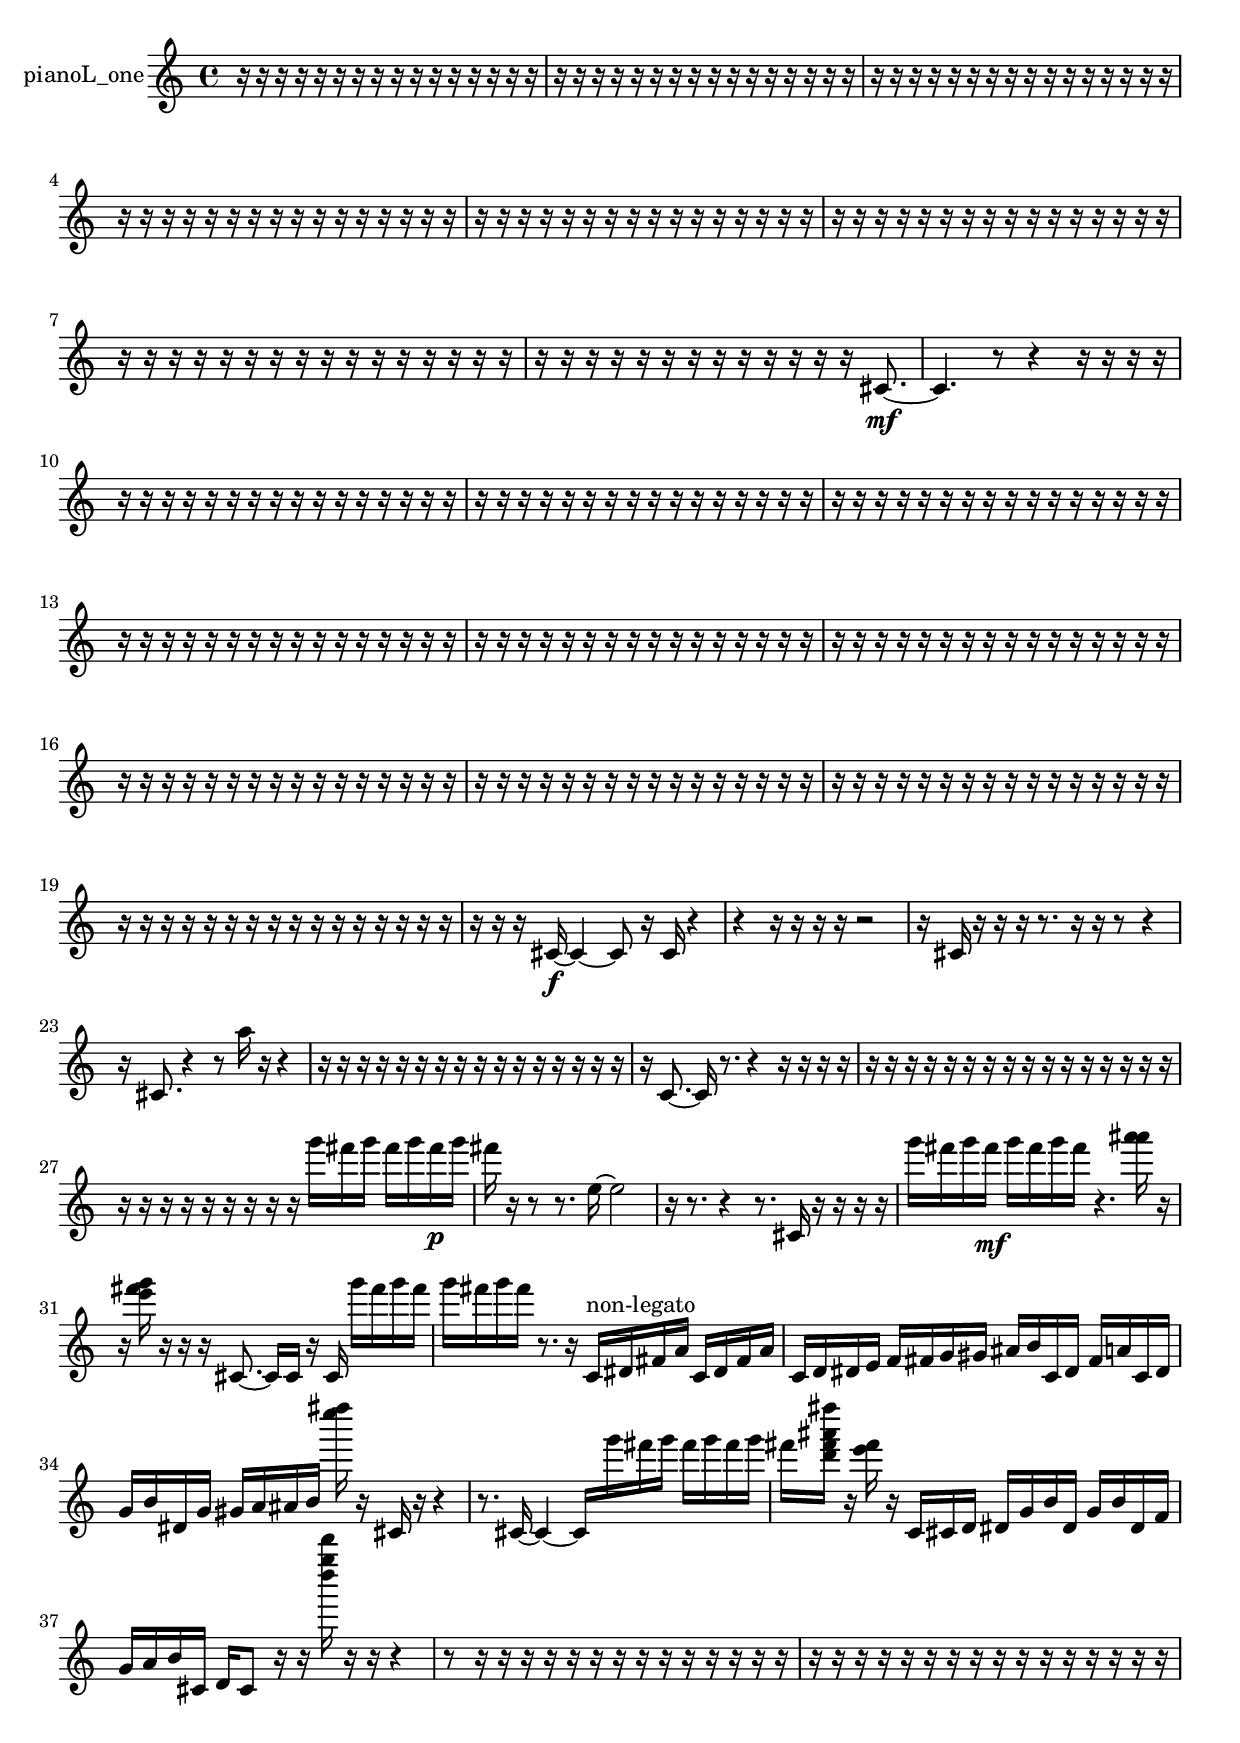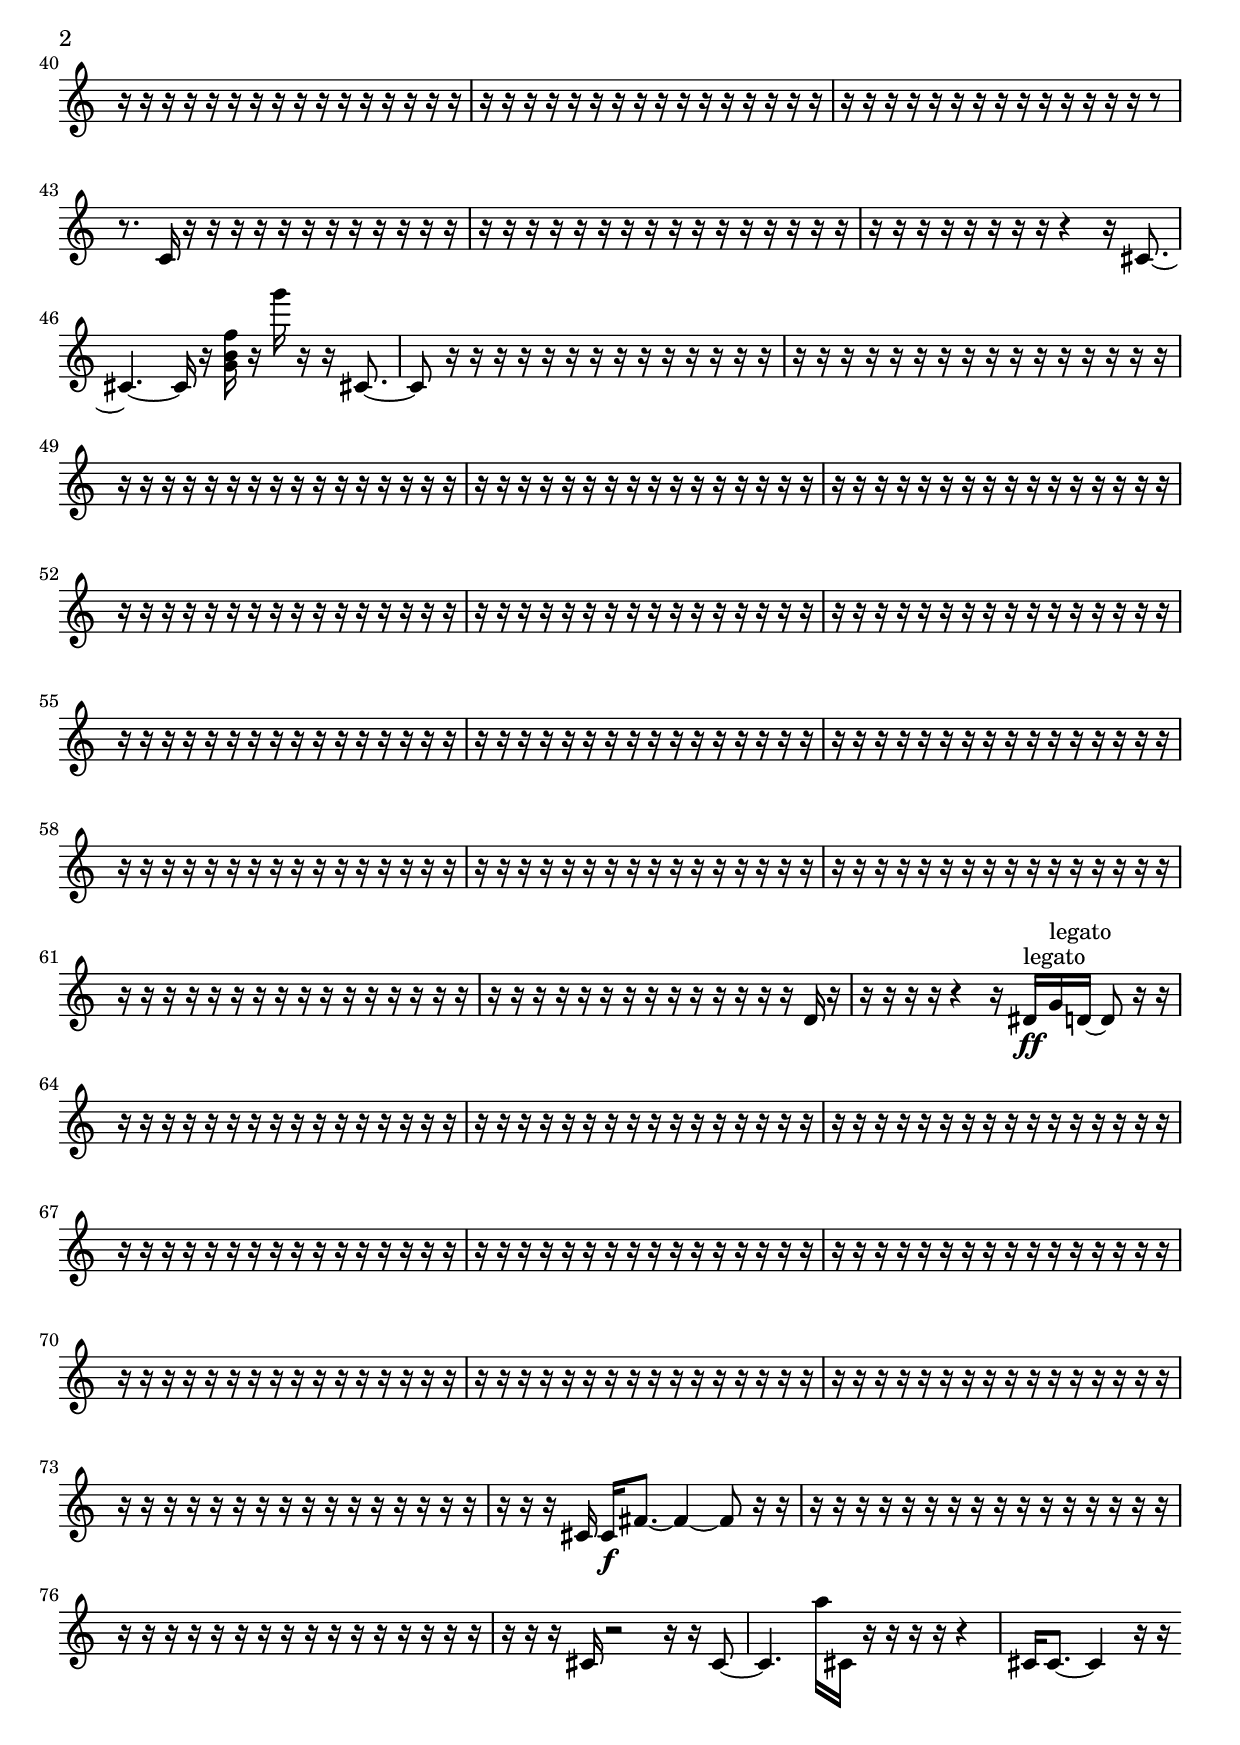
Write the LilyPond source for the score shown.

% [notes] external for Pure Data
% development-version July 14, 2014 
% by Jaime E. Oliver La Rosa
% la.rosa@nyu.edu
% @ the Waverly Labs in NYU MUSIC FAS
% Open this file with Lilypond
% more information is available at lilypond.org
% Released under the GNU General Public License.

% HEADERS

glissandoSkipOn = {
  \override NoteColumn.glissando-skip = ##t
  \hide NoteHead
  \hide Accidental
  \hide Tie
  \override NoteHead.no-ledgers = ##t
}

glissandoSkipOff = {
  \revert NoteColumn.glissando-skip
  \undo \hide NoteHead
  \undo \hide Tie
  \undo \hide Accidental
  \revert NoteHead.no-ledgers
}
pianoL_one_part = {

  \time 4/4

  \clef treble 
  % ________________________________________bar 1 :
  r16  r16  r16  r16 
  r16  r16  r16  r16 
  r16  r16  r16  r16 
  r16  r16  r16  r16  |
  % ________________________________________bar 2 :
  r16  r16  r16  r16 
  r16  r16  r16  r16 
  r16  r16  r16  r16 
  r16  r16  r16  r16  |
  % ________________________________________bar 3 :
  r16  r16  r16  r16 
  r16  r16  r16  r16 
  r16  r16  r16  r16 
  r16  r16  r16  r16  |
  % ________________________________________bar 4 :
  r16  r16  r16  r16 
  r16  r16  r16  r16 
  r16  r16  r16  r16 
  r16  r16  r16  r16  |
  % ________________________________________bar 5 :
  r16  r16  r16  r16 
  r16  r16  r16  r16 
  r16  r16  r16  r16 
  r16  r16  r16  r16  |
  % ________________________________________bar 6 :
  r16  r16  r16  r16 
  r16  r16  r16  r16 
  r16  r16  r16  r16 
  r16  r16  r16  r16  |
  % ________________________________________bar 7 :
  r16  r16  r16  r16 
  r16  r16  r16  r16 
  r16  r16  r16  r16 
  r16  r16  r16  r16  |
  % ________________________________________bar 8 :
  r16  r16  r16  r16 
  r16  r16  r16  r16 
  r16  r16  r16  r16 
  r16  cis'8.~\mf  |
  % ________________________________________bar 9 :
  cis'4. 
  r8 
  r4 
  r16  r16  r16  r16  |
  % ________________________________________bar 10 :
  r16  r16  r16  r16 
  r16  r16  r16  r16 
  r16  r16  r16  r16 
  r16  r16  r16  r16  |
  % ________________________________________bar 11 :
  r16  r16  r16  r16 
  r16  r16  r16  r16 
  r16  r16  r16  r16 
  r16  r16  r16  r16  |
  % ________________________________________bar 12 :
  r16  r16  r16  r16 
  r16  r16  r16  r16 
  r16  r16  r16  r16 
  r16  r16  r16  r16  |
  % ________________________________________bar 13 :
  r16  r16  r16  r16 
  r16  r16  r16  r16 
  r16  r16  r16  r16 
  r16  r16  r16  r16  |
  % ________________________________________bar 14 :
  r16  r16  r16  r16 
  r16  r16  r16  r16 
  r16  r16  r16  r16 
  r16  r16  r16  r16  |
  % ________________________________________bar 15 :
  r16  r16  r16  r16 
  r16  r16  r16  r16 
  r16  r16  r16  r16 
  r16  r16  r16  r16  |
  % ________________________________________bar 16 :
  r16  r16  r16  r16 
  r16  r16  r16  r16 
  r16  r16  r16  r16 
  r16  r16  r16  r16  |
  % ________________________________________bar 17 :
  r16  r16  r16  r16 
  r16  r16  r16  r16 
  r16  r16  r16  r16 
  r16  r16  r16  r16  |
  % ________________________________________bar 18 :
  r16  r16  r16  r16 
  r16  r16  r16  r16 
  r16  r16  r16  r16 
  r16  r16  r16  r16  |
  % ________________________________________bar 19 :
  r16  r16  r16  r16 
  r16  r16  r16  r16 
  r16  r16  r16  r16 
  r16  r16  r16  r16  |
  % ________________________________________bar 20 :
  r16  r16  r16  cis'16~\f 
  cis'4~ 
  cis'8  r16  cis'16 
  r4  |
  % ________________________________________bar 21 :
  r4 
  r16  r16  r16  r16 
  r2  |
  % ________________________________________bar 22 :
  r16  cis'16  r16  r16 
  r16  r8. 
  r16  r16  r8 
  r4  |
  % ________________________________________bar 23 :
  r16  cis'8. 
  r4 
  r8  a''16  r16 
  r4  |
  % ________________________________________bar 24 :
  r16  r16  r16  r16 
  r16  r16  r16  r16 
  r16  r16  r16  r16 
  r16  r16  r16  r16  |
  % ________________________________________bar 25 :
  r16  c'8.~ 
  c'16  r8. 
  r4 
  r16  r16  r16  r16  |
  % ________________________________________bar 26 :
  r16  r16  r16  r16 
  r16  r16  r16  r16 
  r16  r16  r16  r16 
  r16  r16  r16  r16  |
  % ________________________________________bar 27 :
  r16  r16  r16  r16 
  r16  r16  r16  r16 
  r16  g'''16  fis'''16  g'''16 
  fis'''16  g'''16  fis'''16\p  g'''16  |
  % ________________________________________bar 28 :
  fis'''16  r16  r8 
  r8.  e''16~ 
  e''2~  |
  % ________________________________________bar 29 :
  r16  r8. 
  r4 
  r8.  cis'16 
  r16  r16  r16  r16  |
  % ________________________________________bar 30 :
  g'''16  fis'''16  g'''16  fis'''16\mf 
  g'''16  fis'''16  g'''16  fis'''16 
  r4. 
  <a''' ais''' >16  r16  |
  % ________________________________________bar 31 :
  r16  <e''' fis''' g''' >16  r16  r16 
  r16  cis'8.~ 
  cis'16  cis'16  r16  cis'16 
  g'''16  fis'''16  g'''16  fis'''16  |
  % ________________________________________bar 32 :
  g'''16  fis'''16  g'''16  fis'''16 
  r8.  r16 
  c'16^\markup {non-legato }  dis'16  fis'16  a'16 
  c'16  dis'16  fis'16  a'16  |
  % ________________________________________bar 33 :
  c'16  d'16  dis'16  e'16 
  f'16  fis'16  g'16  gis'16 
  ais'16  b'16  c'16  dis'16 
  fis'16  a'16  c'16  dis'16  |
  % ________________________________________bar 34 :
  g'16  b'16  dis'16  g'16 
  gis'16  a'16  ais'16  b'16 
  <e'''' fis'''' >16  r16  cis'16  r16 
  r4  |
  % ________________________________________bar 35 :
  r8.  cis'16~ 
  cis'4~ 
  cis'16  g'''16  fis'''16  g'''16 
  fis'''16  g'''16  fis'''16  g'''16  |
  % ________________________________________bar 36 :
  fis'''16  <d''' fis''' ais''' fis'''' >16  r16  <e''' fis''' >16 
  r16  c'16  cis'16  d'16 
  dis'16  g'16  b'16  dis'16 
  g'16  b'16  dis'16  f'16  |
  % ________________________________________bar 37 :
  g'16  a'16  b'16  cis'16 
  d'16  cis'8  r16 
  r16  <d'''' g'''' d''''' >16  r16  r16 
  r4  |
  % ________________________________________bar 38 :
  r8  r16  r16 
  r16  r16  r16  r16 
  r16  r16  r16  r16 
  r16  r16  r16  r16  |
  % ________________________________________bar 39 :
  r16  r16  r16  r16 
  r16  r16  r16  r16 
  r16  r16  r16  r16 
  r16  r16  r16  r16  |
  % ________________________________________bar 40 :
  r16  r16  r16  r16 
  r16  r16  r16  r16 
  r16  r16  r16  r16 
  r16  r16  r16  r16  |
  % ________________________________________bar 41 :
  r16  r16  r16  r16 
  r16  r16  r16  r16 
  r16  r16  r16  r16 
  r16  r16  r16  r16  |
  % ________________________________________bar 42 :
  r16  r16  r16  r16 
  r16  r16  r16  r16 
  r16  r16  r16  r16 
  r16  r16  r8  |
  % ________________________________________bar 43 :
  r8.  c'16 
  r16  r16  r16  r16 
  r16  r16  r16  r16 
  r16  r16  r16  r16  |
  % ________________________________________bar 44 :
  r16  r16  r16  r16 
  r16  r16  r16  r16 
  r16  r16  r16  r16 
  r16  r16  r16  r16  |
  % ________________________________________bar 45 :
  r16  r16  r16  r16 
  r16  r16  r16  r16 
  r4 
  r16  cis'8.~  |
  % ________________________________________bar 46 :
  cis'4.~ 
  cis'16  r16 
  <g' b' f'' >16  r16  g'''16  r16 
  r16  cis'8.~  |
  % ________________________________________bar 47 :
  cis'8  r16  r16 
  r16  r16  r16  r16 
  r16  r16  r16  r16 
  r16  r16  r16  r16  |
  % ________________________________________bar 48 :
  r16  r16  r16  r16 
  r16  r16  r16  r16 
  r16  r16  r16  r16 
  r16  r16  r16  r16  |
  % ________________________________________bar 49 :
  r16  r16  r16  r16 
  r16  r16  r16  r16 
  r16  r16  r16  r16 
  r16  r16  r16  r16  |
  % ________________________________________bar 50 :
  r16  r16  r16  r16 
  r16  r16  r16  r16 
  r16  r16  r16  r16 
  r16  r16  r16  r16  |
  % ________________________________________bar 51 :
  r16  r16  r16  r16 
  r16  r16  r16  r16 
  r16  r16  r16  r16 
  r16  r16  r16  r16  |
  % ________________________________________bar 52 :
  r16  r16  r16  r16 
  r16  r16  r16  r16 
  r16  r16  r16  r16 
  r16  r16  r16  r16  |
  % ________________________________________bar 53 :
  r16  r16  r16  r16 
  r16  r16  r16  r16 
  r16  r16  r16  r16 
  r16  r16  r16  r16  |
  % ________________________________________bar 54 :
  r16  r16  r16  r16 
  r16  r16  r16  r16 
  r16  r16  r16  r16 
  r16  r16  r16  r16  |
  % ________________________________________bar 55 :
  r16  r16  r16  r16 
  r16  r16  r16  r16 
  r16  r16  r16  r16 
  r16  r16  r16  r16  |
  % ________________________________________bar 56 :
  r16  r16  r16  r16 
  r16  r16  r16  r16 
  r16  r16  r16  r16 
  r16  r16  r16  r16  |
  % ________________________________________bar 57 :
  r16  r16  r16  r16 
  r16  r16  r16  r16 
  r16  r16  r16  r16 
  r16  r16  r16  r16  |
  % ________________________________________bar 58 :
  r16  r16  r16  r16 
  r16  r16  r16  r16 
  r16  r16  r16  r16 
  r16  r16  r16  r16  |
  % ________________________________________bar 59 :
  r16  r16  r16  r16 
  r16  r16  r16  r16 
  r16  r16  r16  r16 
  r16  r16  r16  r16  |
  % ________________________________________bar 60 :
  r16  r16  r16  r16 
  r16  r16  r16  r16 
  r16  r16  r16  r16 
  r16  r16  r16  r16  |
  % ________________________________________bar 61 :
  r16  r16  r16  r16 
  r16  r16  r16  r16 
  r16  r16  r16  r16 
  r16  r16  r16  r16  |
  % ________________________________________bar 62 :
  r16  r16  r16  r16 
  r16  r16  r16  r16 
  r16  r16  r16  r16 
  r16  r16  d'16  r16  |
  % ________________________________________bar 63 :
  r16  r16  r16  r16 
  r4 
  r16  dis'16\ff^\markup {legato }  g'16^\markup {legato }  d'16~ 
  d'8  r16  r16  |
  % ________________________________________bar 64 :
  r16  r16  r16  r16 
  r16  r16  r16  r16 
  r16  r16  r16  r16 
  r16  r16  r16  r16  |
  % ________________________________________bar 65 :
  r16  r16  r16  r16 
  r16  r16  r16  r16 
  r16  r16  r16  r16 
  r16  r16  r16  r16  |
  % ________________________________________bar 66 :
  r16  r16  r16  r16 
  r16  r16  r16  r16 
  r16  r16  r16  r16 
  r16  r16  r16  r16  |
  % ________________________________________bar 67 :
  r16  r16  r16  r16 
  r16  r16  r16  r16 
  r16  r16  r16  r16 
  r16  r16  r16  r16  |
  % ________________________________________bar 68 :
  r16  r16  r16  r16 
  r16  r16  r16  r16 
  r16  r16  r16  r16 
  r16  r16  r16  r16  |
  % ________________________________________bar 69 :
  r16  r16  r16  r16 
  r16  r16  r16  r16 
  r16  r16  r16  r16 
  r16  r16  r16  r16  |
  % ________________________________________bar 70 :
  r16  r16  r16  r16 
  r16  r16  r16  r16 
  r16  r16  r16  r16 
  r16  r16  r16  r16  |
  % ________________________________________bar 71 :
  r16  r16  r16  r16 
  r16  r16  r16  r16 
  r16  r16  r16  r16 
  r16  r16  r16  r16  |
  % ________________________________________bar 72 :
  r16  r16  r16  r16 
  r16  r16  r16  r16 
  r16  r16  r16  r16 
  r16  r16  r16  r16  |
  % ________________________________________bar 73 :
  r16  r16  r16  r16 
  r16  r16  r16  r16 
  r16  r16  r16  r16 
  r16  r16  r16  r16  |
  % ________________________________________bar 74 :
  r16  r16  r16  cis'16 
  cis'16\f  fis'8.~ 
  fis'4~ 
  fis'8  r16  r16  |
  % ________________________________________bar 75 :
  r16  r16  r16  r16 
  r16  r16  r16  r16 
  r16  r16  r16  r16 
  r16  r16  r16  r16  |
  % ________________________________________bar 76 :
  r16  r16  r16  r16 
  r16  r16  r16  r16 
  r16  r16  r16  r16 
  r16  r16  r16  r16  |
  % ________________________________________bar 77 :
  r16  r16  r16  cis'16 
  r2 
  r16  r16  cis'8~  |
  % ________________________________________bar 78 :
  cis'4. 
  a''16  cis'16 
  r16  r16  r16  r16 
  r4  |
  % ________________________________________bar 79 :
  cis'16  cis'8.~ 
  cis'4 
  r16  r16 
}

\score {
  \new Staff \with { instrumentName = "pianoL_one" } {
    \new Voice {
      \pianoL_one_part
    }
  }
  \layout {
    \mergeDifferentlyHeadedOn
    \mergeDifferentlyDottedOn
    \set harmonicDots = ##t
    \override Glissando.thickness = #4
    \set Staff.pedalSustainStyle = #'mixed
    \override TextSpanner.bound-padding = #1.0
    \override TextSpanner.bound-details.right.padding = #1.3
    \override TextSpanner.bound-details.right.stencil-align-dir-y = #CENTER
    \override TextSpanner.bound-details.left.stencil-align-dir-y = #CENTER
    \override TextSpanner.bound-details.right-broken.text = ##f
    \override TextSpanner.bound-details.left-broken.text = ##f
    \override Glissando.minimum-length = #4
    \override Glissando.springs-and-rods = #ly:spanner::set-spacing-rods
    \override Glissando.breakable = ##t
    \override Glissando.after-line-breaking = ##t
    \set baseMoment = #(ly:make-moment 1/8)
    \set beatStructure = 2,2,2,2
    #(set-default-paper-size "a4")
  }
  \midi { }
}

\version "2.19.49"
% notes Pd External version testing 
